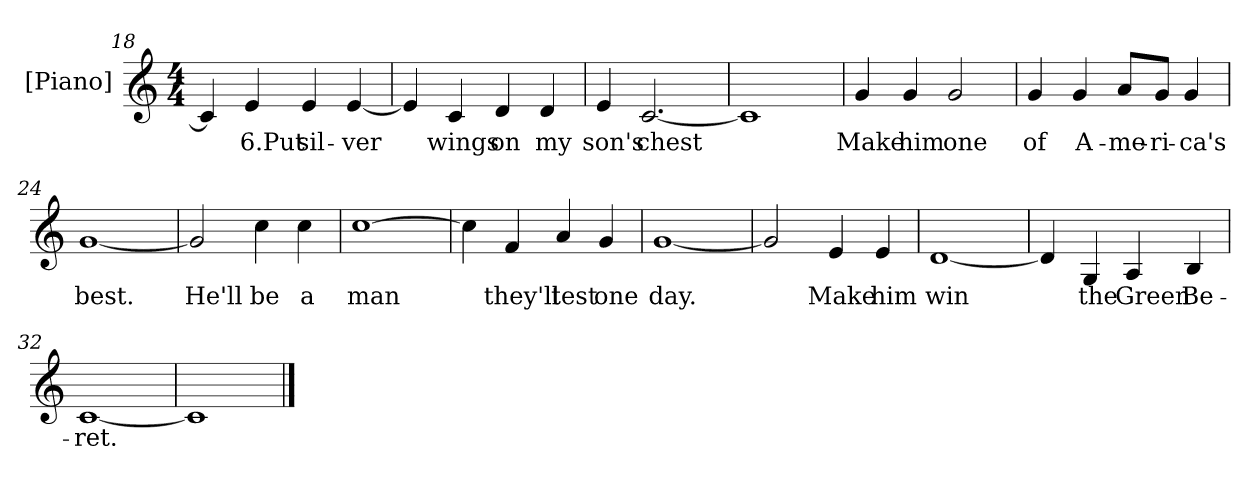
**kern	**text
*part1	*part1
*staff1	*staff1
*I"[Piano]	*
*clefG2	*
*k[]	*
*C:	*
*M4/4	*
=18	=18
4c/]	.
!	!LO:LY:b
4e/	6.Put
!	!LO:LY:b
4e/	sil-
!	!LO:LY:b
[4e/	-ver
=19	=19
4e/]	.
!	!LO:LY:b
4c/	wings
!	!LO:LY:b
4d/	on
!	!LO:LY:b
4d/	my
=20	=20
!	!LO:LY:b
4e/	son's
!	!LO:LY:b
[2.c/	chest
=21	=21
1c/]	.
!!LO:LB:g=z
=22	=22
!	!LO:LY:b
4g/	Make
!	!LO:LY:b
4g/	him
!	!LO:LY:b
2g/	one
=23	=23
!	!LO:LY:b
4g/	of
!	!LO:LY:b
4g/	A-
!	!LO:LY:b
8a/L	-me-
!	!LO:LY:b
8g/J	-ri-
!	!LO:LY:b
4g/	-ca's
=24	=24
!	!LO:LY:b
[1g/	best.
=25	=25
!	!LO:LY:b
2g/]	He'll
!	!LO:LY:b
4cc\	be
!	!LO:LY:b
4cc\	a
=26	=26
!	!LO:LY:b
[1cc\	man
=27	=27
4cc\]	.
!	!LO:LY:b
4f/	they'll
!	!LO:LY:b
4a/	test
!	!LO:LY:b
4g/	one
!!LO:LB:g=z
=28	=28
!	!LO:LY:b
[1g/	day.
=29	=29
2g/]	.
!	!LO:LY:b
4e/	Make
!	!LO:LY:b
4e/	him
=30	=30
!	!LO:LY:b
[1d/	win
=31	=31
4d/]	.
!	!LO:LY:b
4G/	the
!	!LO:LY:b
4A/	Green
!	!LO:LY:b
4B/	Be-
=32	=32
!	!LO:LY:b
[1c/	-ret.
=33	=33
1c/]	.
==	==
*-	*-
